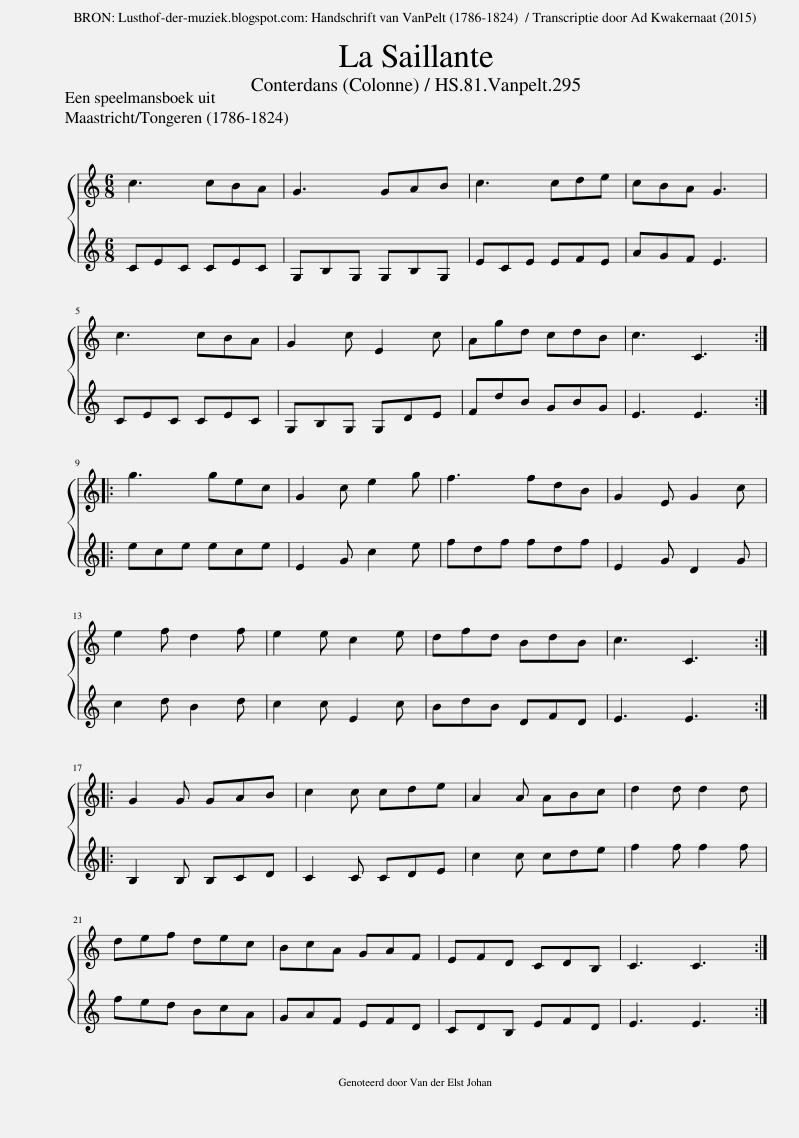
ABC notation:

X:1
%%score { 1 2 }
L:1/8
Q:1/4=180
M:6/8
I:linebreak $
K:C
V:1 treble
V:2 treble
V:1
 c3 cBA | G3 GAB | c3 cde | cBA G3 |$ c3 cBA | %5
 G2 c E2 c | Agd cdB | c3 C3 ::$ g3 gec | G2 c e2 g | %10
 f3 fdB | G2 E G2 c |$ e2 f d2 f | e2 e c2 e | dfd BdB | %15
 c3 C3 ::$ G2 G GAB | c2 c cde | A2 A ABc | d2 d d2 d |$ %20
 def dec | BcA GAF | EFD CDB, | C3 C3 :| %24
V:2
 CEC CEC | G,B,G, G,B,G, | ECE EFE | AGF E3 |$ CEC CEC | %5
 G,B,G, G,DE | FdB GBG | E3 E3 ::$ ece ece | E2 G c2 e | %10
 fdf fdf | E2 G D2 G |$ c2 d B2 d | c2 c E2 c | BdB DFD | %15
 E3 E3 ::$ B,2 B, B,CD | C2 C CDE | c2 c cde | f2 f f2 f |$ %20
 fed BcA | GAF EFD | CDB, EFD | E3 E3 :| %24
